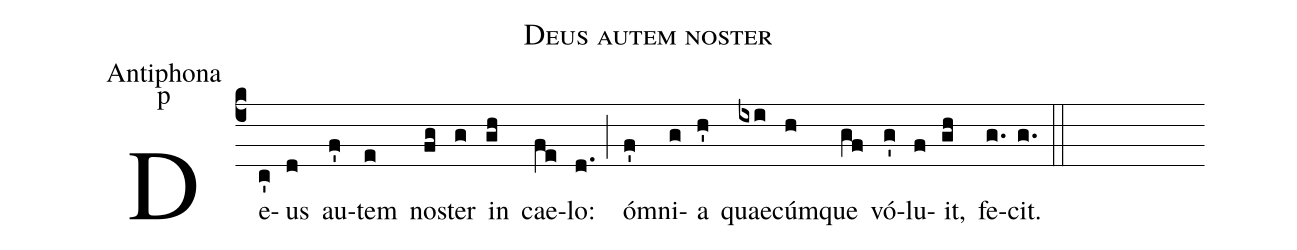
name:Deus autem noster;
office-part:Antiphona;
mode:p;
%%
(c4) De(c')us(d) au(f')tem(e) no(fg)ster(g) in(gh) cae(fe)lo:(d.) (;) ó(f')mni(g)a(h') quae(ixi)cúm(h)que(gf) vó(g')lu(f)it,(gh) fe(g.)cit.(g.) (::)
